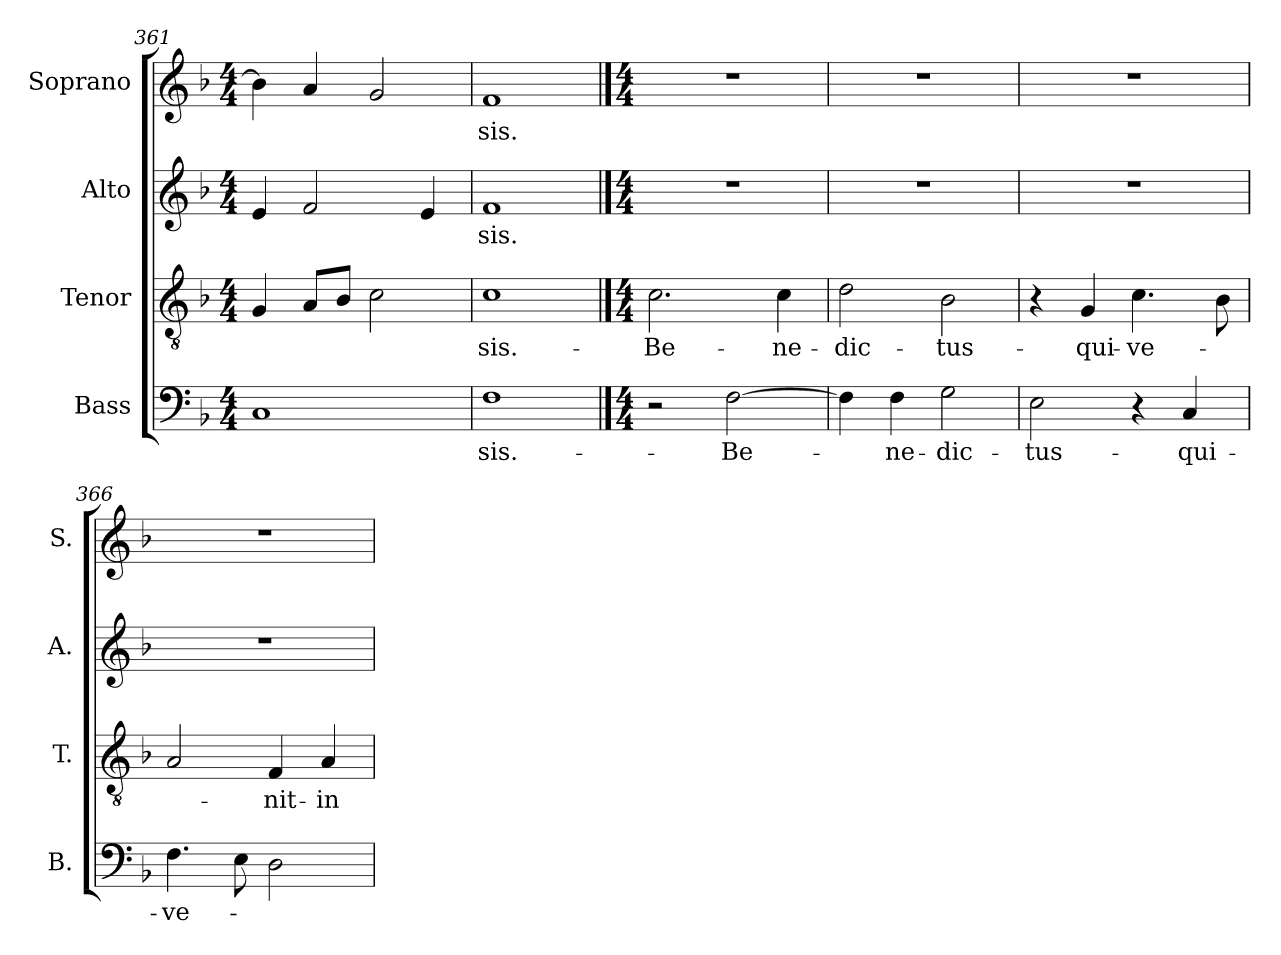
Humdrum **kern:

**kern	**text	**kern	**text	**kern	**text	**kern	**text
*part4	*part4	*part3	*part3	*part2	*part2	*part1	*part1
*staff4	*staff4	*staff3	*staff3	*staff2	*staff2	*staff1	*staff1
*I"Bass	*	*I"Tenor	*	*I"Alto	*	*I"Soprano	*
*I'B.	*	*I'T.	*	*I'A.	*	*I'S.	*
*clefF4	*	*clefGv2	*	*clefG2	*	*clefG2	*
*	*	*ITrd7c12	*	*	*	*	*
*k[b-]	*	*k[b-]	*	*k[b-]	*	*k[b-]	*
*F:	*	*F:	*	*F:	*	*F:	*
*M4/4	*	*M4/4	*	*M4/4	*	*M4/4	*
=361	=361	=361	=361	=361	=361	=361	=361
1Ci	.	4GGi/	.	4ei/	.	4b-i\]	.
.	.	8AAi/L	.	2fi/	.	4ai/	.
.	.	8BB-i/J	.	.	.	.	.
.	.	2Ci\	.	.	.	2gi/	.
.	.	.	.	4ei/	.	.	.
=362	=362	=362	=362	=362	=362	=362	=362
!	!LO:LY:b:color=#000000	!	!	!	!	!	!
!	!	!	!LO:LY:b:color=#000000	!	!	!	!
!	!	!	!	!	!LO:LY:b:color=#000000	!	!
!	!	!	!	!	!	!	!LO:LY:b:color=#000000
1Fi	-sis.-	1Ci	-sis.-	1fi	-sis.-	1fi	-sis.-
!!LO:LB:g=z
==363	==363	==363	==363	==363	==363	==363	==363
*M4/4	*	*M4/4	*	*M4/4	*	*M4/4	*
!	!	!	!LO:LY:b:color=#000000	!	!	!	!
2r	.	2.Ci\	-Be-	1r	.	1r	.
!	!LO:LY:b:color=#000000	!	!	!	!	!	!
[2Fi\	-Be-	.	.	.	.	.	.
!	!	!	!LO:LY:b:color=#000000	!	!	!	!
.	.	4Ci\	-ne-	.	.	.	.
=364	=364	=364	=364	=364	=364	=364	=364
!	!	!	!LO:LY:b:color=#000000	!	!	!	!
4Fi\]	.	2Di\	-dic-	1r	.	1r	.
!	!LO:LY:b:color=#000000	!	!	!	!	!	!
4Fi\	-ne-	.	.	.	.	.	.
!	!LO:LY:b:color=#000000	!	!	!	!	!	!
!	!	!	!LO:LY:b:color=#000000	!	!	!	!
2Gi\	-dic-	2BB-i\	-tus-	.	.	.	.
=365	=365	=365	=365	=365	=365	=365	=365
!	!LO:LY:b:color=#000000	!	!	!	!	!	!
2Ei\	-tus-	4r	.	1r	.	1r	.
!	!	!	!LO:LY:b:color=#000000	!	!	!	!
.	.	4GGi/	-qui-	.	.	.	.
!	!	!	!LO:LY:b:color=#000000	!	!	!	!
4r	.	4.Ci\	-ve-	.	.	.	.
!	!LO:LY:b:color=#000000	!	!	!	!	!	!
4Ci/	-qui-	.	.	.	.	.	.
.	.	8BB-i\	.	.	.	.	.
=366	=366	=366	=366	=366	=366	=366	=366
!	!LO:LY:b:color=#000000	!	!	!	!	!	!
4.Fi\	-ve-	2AAi/	.	1r	.	1r	.
8Ei\	.	.	.	.	.	.	.
!	!	!	!LO:LY:b:color=#000000	!	!	!	!
2Di\	.	4FFi/	-nit-	.	.	.	.
!	!	!	!LO:LY:b:color=#000000	!	!	!	!
.	.	4AAi/	-in-	.	.	.	.
=	=	=	=	=	=	=	=
*-	*-	*-	*-	*-	*-	*-	*-
